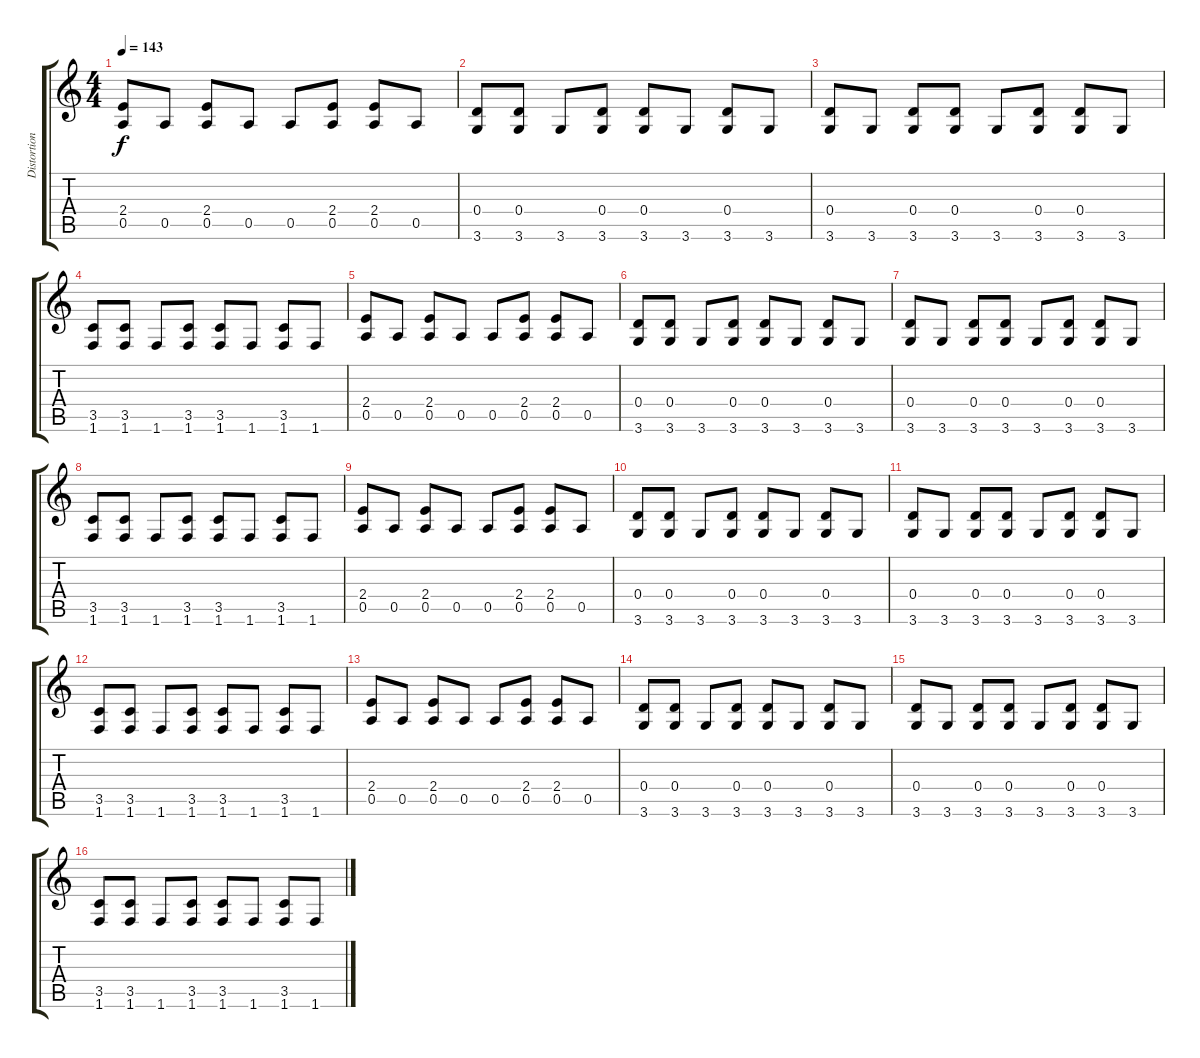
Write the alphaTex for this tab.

\track ("Distortion Lead" "Distortion") {instrument distortionguitar}
\staff {score tabs}
\tuning (E4 B3 G3 D3 A2 E2) {hide}
\ts (4 4)
\tempo 143
\clef g2
\ks c
(2.4 0.5).8{dy f volume 14 balance 8} 0.5.8 (2.4 0.5).8 0.5.8 0.5.8 (2.4 0.5).8 (2.4 0.5).8 0.5.8 |
(0.4 3.6).8 (0.4 3.6).8 3.6.8 (0.4 3.6).8 (0.4 3.6).8 3.6.8 (0.4 3.6).8 3.6.8 |
(0.4 3.6).8 3.6.8 (0.4 3.6).8 (0.4 3.6).8 3.6.8 (0.4 3.6).8 (0.4 3.6).8 3.6.8 |
(3.5 1.6).8 (3.5 1.6).8 1.6.8 (3.5 1.6).8 (3.5 1.6).8 1.6.8 (3.5 1.6).8 1.6.8 |
(2.4 0.5).8 0.5.8 (2.4 0.5).8 0.5.8 0.5.8 (2.4 0.5).8 (2.4 0.5).8 0.5.8 |
(0.4 3.6).8 (0.4 3.6).8 3.6.8 (0.4 3.6).8 (0.4 3.6).8 3.6.8 (0.4 3.6).8 3.6.8 |
(0.4 3.6).8 3.6.8 (0.4 3.6).8 (0.4 3.6).8 3.6.8 (0.4 3.6).8 (0.4 3.6).8 3.6.8 |
(3.5 1.6).8 (3.5 1.6).8 1.6.8 (3.5 1.6).8 (3.5 1.6).8 1.6.8 (3.5 1.6).8 1.6.8 |
(2.4 0.5).8 0.5.8 (2.4 0.5).8 0.5.8 0.5.8 (2.4 0.5).8 (2.4 0.5).8 0.5.8 |
(0.4 3.6).8 (0.4 3.6).8 3.6.8 (0.4 3.6).8 (0.4 3.6).8 3.6.8 (0.4 3.6).8 3.6.8 |
(0.4 3.6).8 3.6.8 (0.4 3.6).8 (0.4 3.6).8 3.6.8 (0.4 3.6).8 (0.4 3.6).8 3.6.8 |
(3.5 1.6).8 (3.5 1.6).8 1.6.8 (3.5 1.6).8 (3.5 1.6).8 1.6.8 (3.5 1.6).8 1.6.8 |
(2.4 0.5).8 0.5.8 (2.4 0.5).8 0.5.8 0.5.8 (2.4 0.5).8 (2.4 0.5).8 0.5.8 |
(0.4 3.6).8 (0.4 3.6).8 3.6.8 (0.4 3.6).8 (0.4 3.6).8 3.6.8 (0.4 3.6).8 3.6.8 |
(0.4 3.6).8 3.6.8 (0.4 3.6).8 (0.4 3.6).8 3.6.8 (0.4 3.6).8 (0.4 3.6).8 3.6.8 |
(3.5 1.6).8 (3.5 1.6).8 1.6.8 (3.5 1.6).8 (3.5 1.6).8 1.6.8 (3.5 1.6).8 1.6.8
